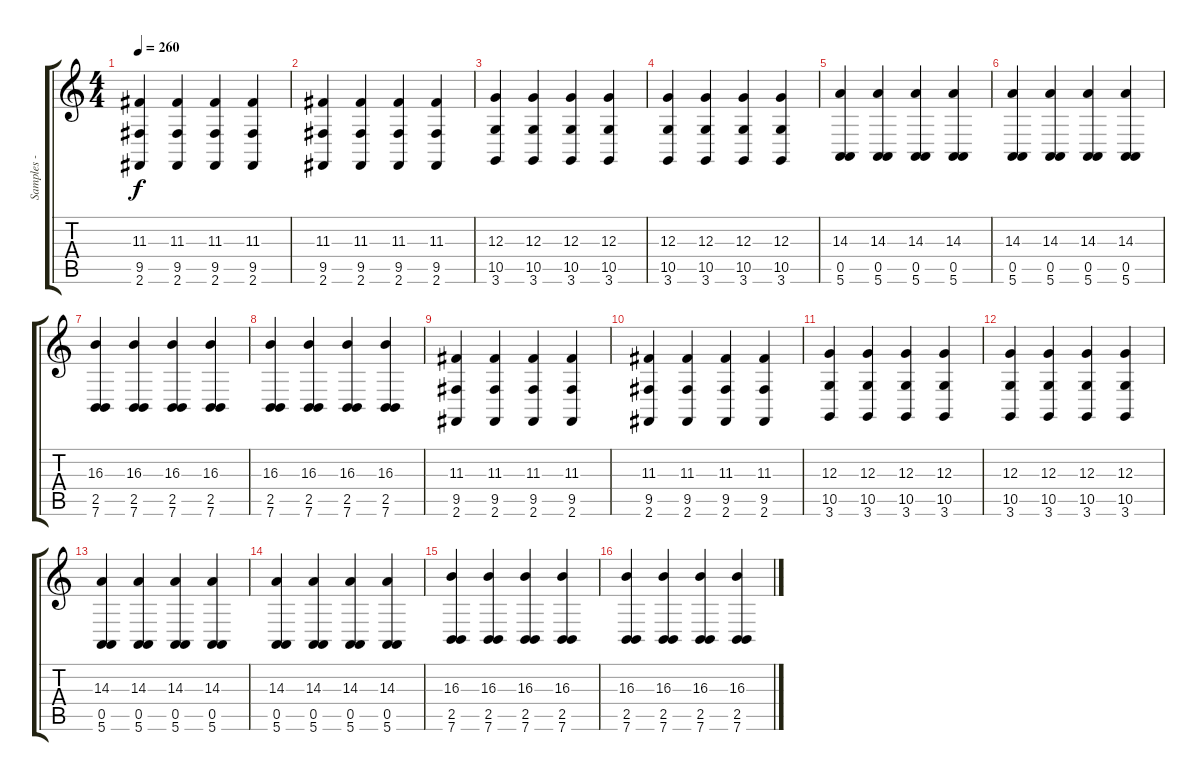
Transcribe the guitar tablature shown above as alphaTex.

\track ("Samples - Re'a Mochiach" "Samples - ") {instrument choiraahs}
\staff {score tabs}
\tuning (E4 B3 G3 D3 A2 E2) {hide}
\ts (4 4)
\tempo 260
\clef g2
\ks c
(11.3 9.5 2.6).4{dy f} (11.3 9.5 2.6).4 (11.3 9.5 2.6).4 (11.3 9.5 2.6).4 |
(11.3 9.5 2.6).4 (11.3 9.5 2.6).4 (11.3 9.5 2.6).4 (11.3 9.5 2.6).4 |
(12.3 10.5 3.6).4 (12.3 10.5 3.6).4 (12.3 10.5 3.6).4 (12.3 10.5 3.6).4 |
(12.3 10.5 3.6).4 (12.3 10.5 3.6).4 (12.3 10.5 3.6).4 (12.3 10.5 3.6).4 |
(14.3 0.5 5.6).4 (14.3 0.5 5.6).4 (14.3 0.5 5.6).4 (14.3 0.5 5.6).4 |
(14.3 0.5 5.6).4 (14.3 0.5 5.6).4 (14.3 0.5 5.6).4 (14.3 0.5 5.6).4 |
(16.3 2.5 7.6).4 (16.3 2.5 7.6).4 (16.3 2.5 7.6).4 (16.3 2.5 7.6).4 |
(16.3 2.5 7.6).4 (16.3 2.5 7.6).4 (16.3 2.5 7.6).4 (16.3 2.5 7.6).4 |
(11.3 9.5 2.6).4 (11.3 9.5 2.6).4 (11.3 9.5 2.6).4 (11.3 9.5 2.6).4 |
(11.3 9.5 2.6).4 (11.3 9.5 2.6).4 (11.3 9.5 2.6).4 (11.3 9.5 2.6).4 |
(12.3 10.5 3.6).4 (12.3 10.5 3.6).4 (12.3 10.5 3.6).4 (12.3 10.5 3.6).4 |
(12.3 10.5 3.6).4 (12.3 10.5 3.6).4 (12.3 10.5 3.6).4 (12.3 10.5 3.6).4 |
(14.3 0.5 5.6).4 (14.3 0.5 5.6).4 (14.3 0.5 5.6).4 (14.3 0.5 5.6).4 |
(14.3 0.5 5.6).4 (14.3 0.5 5.6).4 (14.3 0.5 5.6).4 (14.3 0.5 5.6).4 |
(16.3 2.5 7.6).4 (16.3 2.5 7.6).4 (16.3 2.5 7.6).4 (16.3 2.5 7.6).4 |
(16.3 2.5 7.6).4 (16.3 2.5 7.6).4 (16.3 2.5 7.6).4 (16.3 2.5 7.6).4
